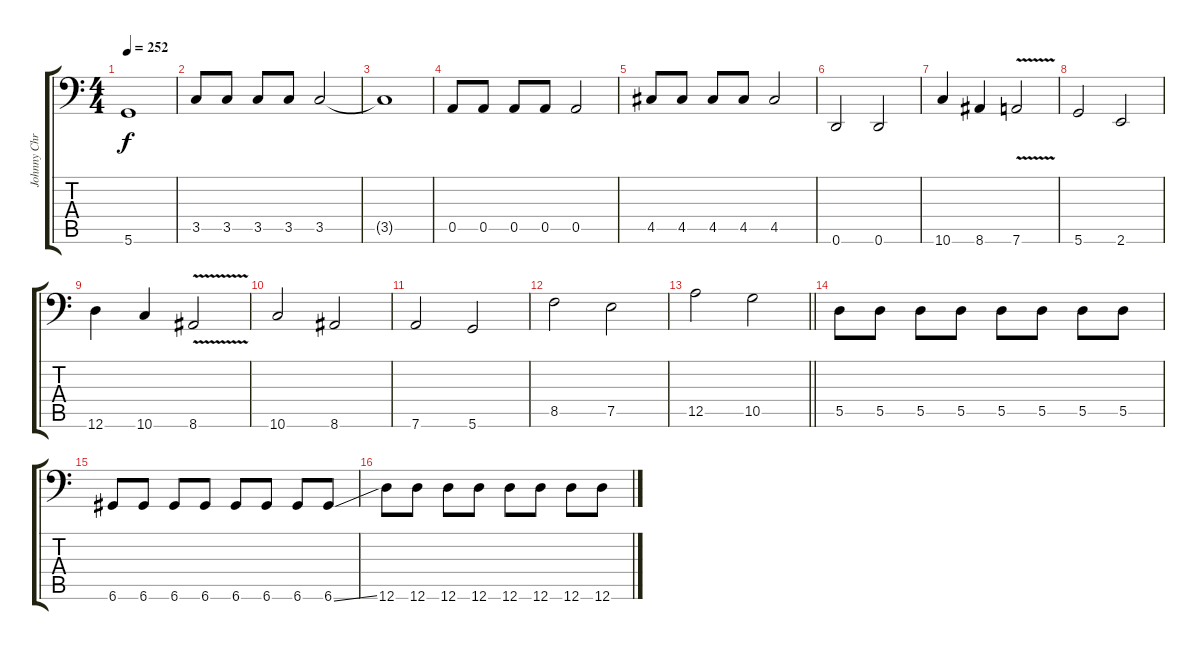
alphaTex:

\track ("Johnny Christ" "Johnny Chr") {instrument electricbasspick}
\staff {score tabs}
\tuning (E3 B2 G2 D2 A1 D1) {hide}
\ts (4 4)
\tempo 252
\clef f4
\ks c
5.6{t}.1{dy f} |
3.5.8 3.5.8 3.5.8 3.5.8 3.5.2 |
3.5{t}.1 |
0.5.8 0.5.8 0.5.8 0.5.8 0.5.2 |
4.5.8 4.5.8 4.5.8 4.5.8 4.5.2 |
0.6.2 0.6.2 |
10.6.4 8.6.4 7.6{v}.2 |
5.6.2 2.6.2 |
12.6.4 10.6.4 8.6{v}.2 |
10.6.2 8.6.2 |
7.6.2 5.6.2 |
8.5.2 7.5.2 |
\barLineRight lightlight
12.5.2 10.5.2 |
5.5.8 5.5.8 5.5.8 5.5.8 5.5.8 5.5.8 5.5.8 5.5.8 |
6.6.8 6.6.8 6.6.8 6.6.8 6.6.8 6.6.8 6.6.8 6.6{ss}.8 |
12.6.8 12.6.8 12.6.8 12.6.8 12.6.8 12.6.8 12.6.8 12.6.8
